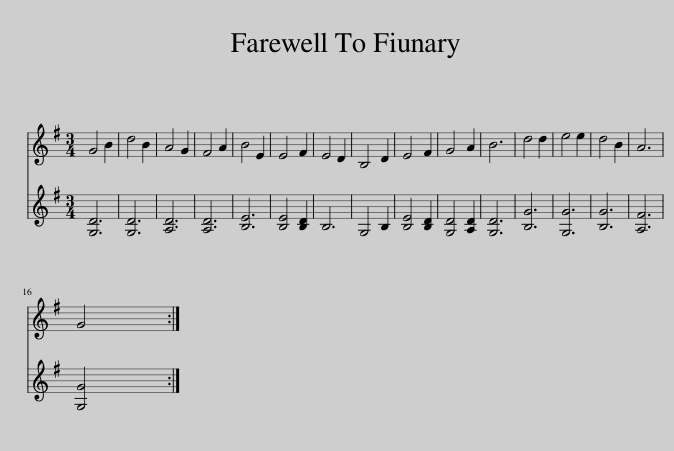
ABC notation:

X:1
%%score 1 2
L:1/8
M:3/4
I:linebreak $
K:G
V:1 treble
V:2 treble
V:1
 G4 B2 | d4 B2 | A4 G2 | F4 A2 | B4 E2 | %5
 E4 F2 | E4 D2 | B,4 D2 | E4 F2 | G4 A2 | %10
 B6 | d4 d2 | e4 e2 | d4 B2 | A6 |$ %15
 G4 :| %16
V:2
 [G,D]6 | [G,D]6 | [A,D]6 | [A,D]6 | [B,E]6 | %5
 [B,E]4 [B,D]2 | B,6 | G,4 B,2 | [B,E]4 [B,D]2 | [G,D]4 [A,D]2 | %10
 [G,D]6 | [B,G]6 | [G,G]6 | [B,G]6 | [A,F]6 |$ %15
 [G,G]4 :| %16
